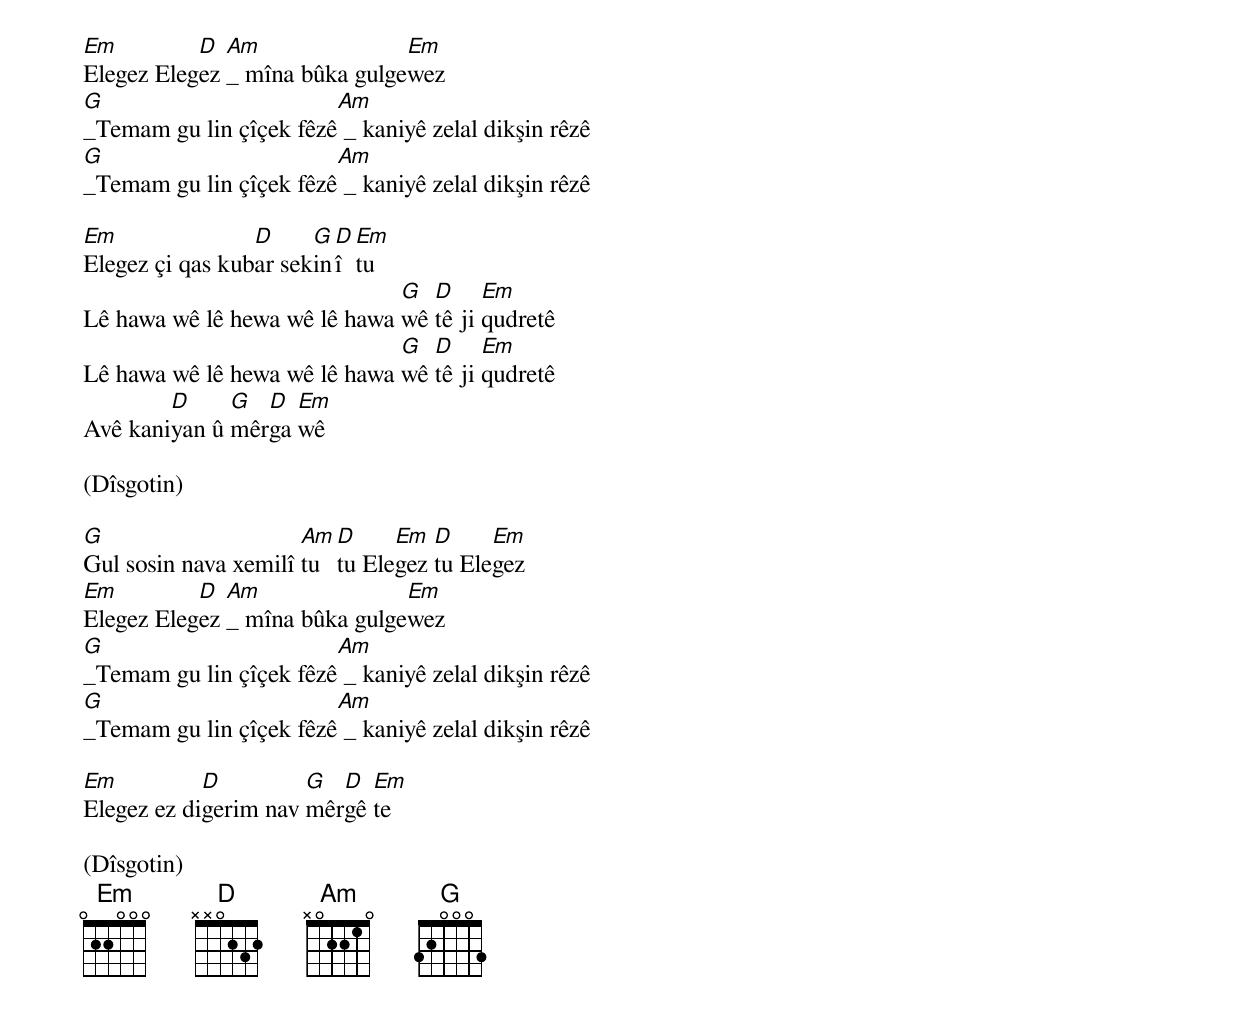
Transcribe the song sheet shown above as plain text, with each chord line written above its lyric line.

Em         D  Am               Em
Elegez Elegez _ mîna bûka gulgewez
G                       Am
_Temam gu lin çîçek fêzê _ kaniyê zelal dikşin rêzê
G                       Am
_Temam gu lin çîçek fêzê _ kaniyê zelal dikşin rêzê

Em               D     G D Em
Elegez çi qas kubar sekinî tu
                              G  D     Em
Lê hawa wê lê hewa wê lê hawa wê tê ji qudretê
                              G  D     Em
Lê hawa wê lê hewa wê lê hawa wê tê ji qudretê
        D     G  D  Em
Avê kaniyan û mêrga wê

(Dîsgotin)

G                     Am D     Em  D     Em
Gul sosin nava xemilî tu tu Elegez tu Elegez
Em         D  Am               Em
Elegez Elegez _ mîna bûka gulgewez
G                       Am
_Temam gu lin çîçek fêzê _ kaniyê zelal dikşin rêzê
G                       Am
_Temam gu lin çîçek fêzê _ kaniyê zelal dikşin rêzê

Em          D         G  D  Em
Elegez ez digerim nav mêrgê te

(Dîsgotin)
